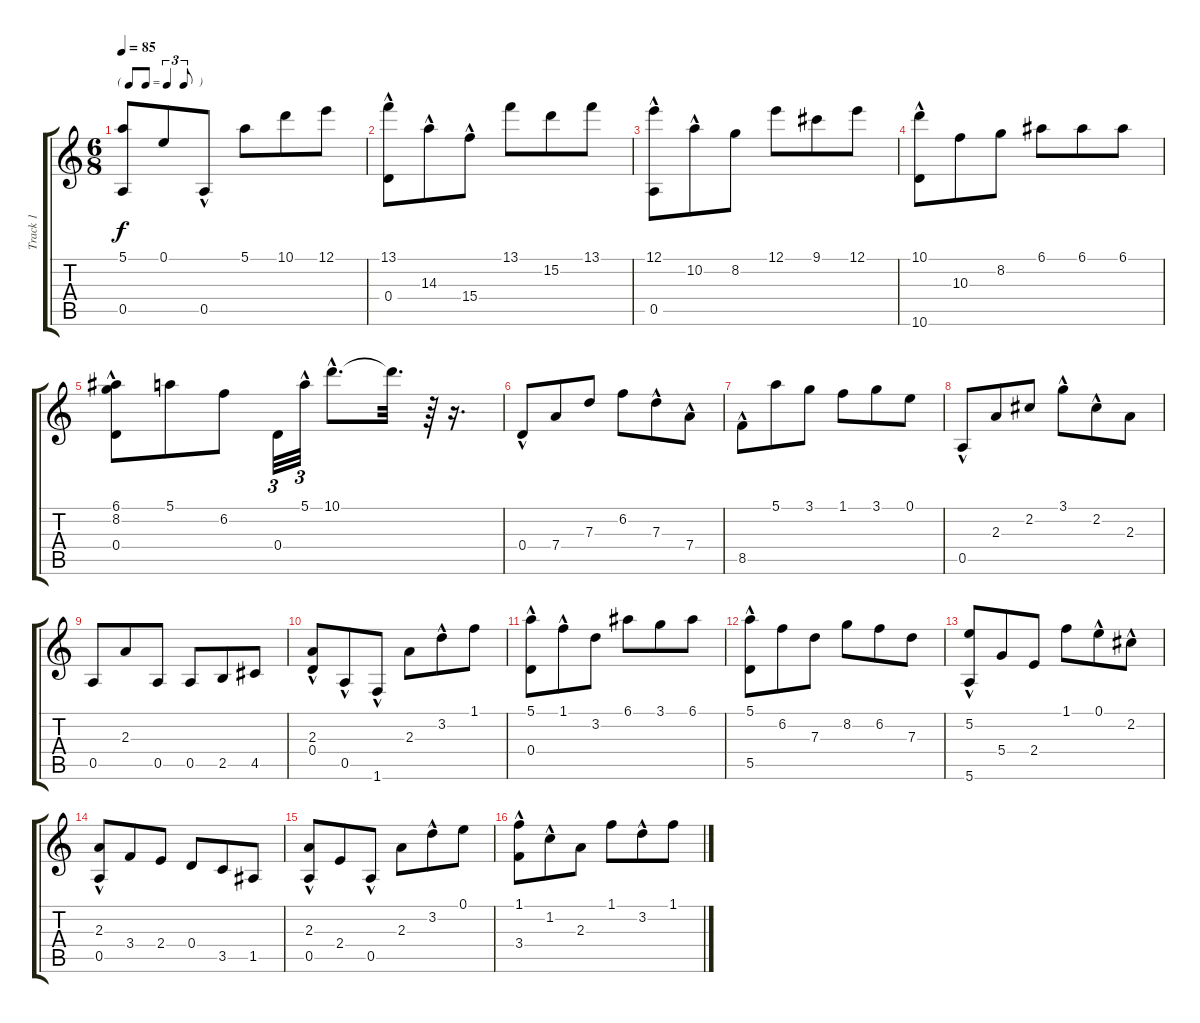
\track ("Track 1" "Track 1") {instrument acousticguitarnylon}
\staff {score tabs}
\tuning (E4 B3 G3 D3 A2 E2) {hide}
\ts (6 8)
\tf triplet8th
\tempo 85
\clef g2
\ks c
(5.1 0.5).8{dy f} 0.1.8 0.5{hac}.8 5.1.8 10.1.8 12.1.8 |
(13.1{hac} 0.4{hac}).8 14.3{hac}.8 15.4{hac}.8 13.1.8 15.2.8 13.1.8 |
(12.1{hac} 0.5{hac}).8 10.2{hac}.8 8.2.8 12.1.8 9.1.8 12.1.8 |
(10.1{hac} 10.6{hac}).8 10.3.8 8.2.8 6.1.8 6.1.8 6.1.8 |
(6.1 8.2 0.4{hac}).8 5.1.8 6.2.8 0.4.32{tu (3 2)} 5.1{hac}.32{tu (3 2)} 10.1{hac}.8{d} 10.1{t}.32{d} r.64 r.16{d} |
0.4{hac}.8 7.4.8 7.3.8 6.2.8 7.3{hac}.8 7.4{hac}.8 |
8.5{hac}.8 5.1.8 3.1.8 1.1.8 3.1.8 0.1.8 |
0.5{hac}.8 2.3.8 2.2.8 3.1{hac}.8 2.2{hac}.8 2.3.8 |
0.5.8 2.3.8 0.5.8 0.5.8 2.5.8 4.5.8 |
(2.3{hac} 0.4{hac}).8 0.5{hac}.8 1.6{hac}.8 2.3.8 3.2{hac}.8 1.1.8 |
(5.1{hac} 0.4{hac}).8 1.1{hac}.8 3.2.8 6.1.8 3.1.8 6.1.8 |
(5.1{hac} 5.5{hac}).8 6.2.8 7.3.8 8.2.8 6.2.8 7.3.8 |
(5.2{hac} 5.6{hac}).8 5.4.8 2.4.8 1.1.8 0.1{hac}.8 2.2{hac}.8 |
(2.3{hac} 0.5).8 3.4.8 2.4.8 0.4.8 3.5.8 1.5.8 |
(2.3{hac} 0.5).8 2.4.8 0.5{hac}.8 2.3.8 3.2{hac}.8 0.1.8 |
(1.1{hac} 3.4{hac}).8 1.2{hac}.8 2.3.8 1.1.8 3.2{hac}.8 1.1.8
